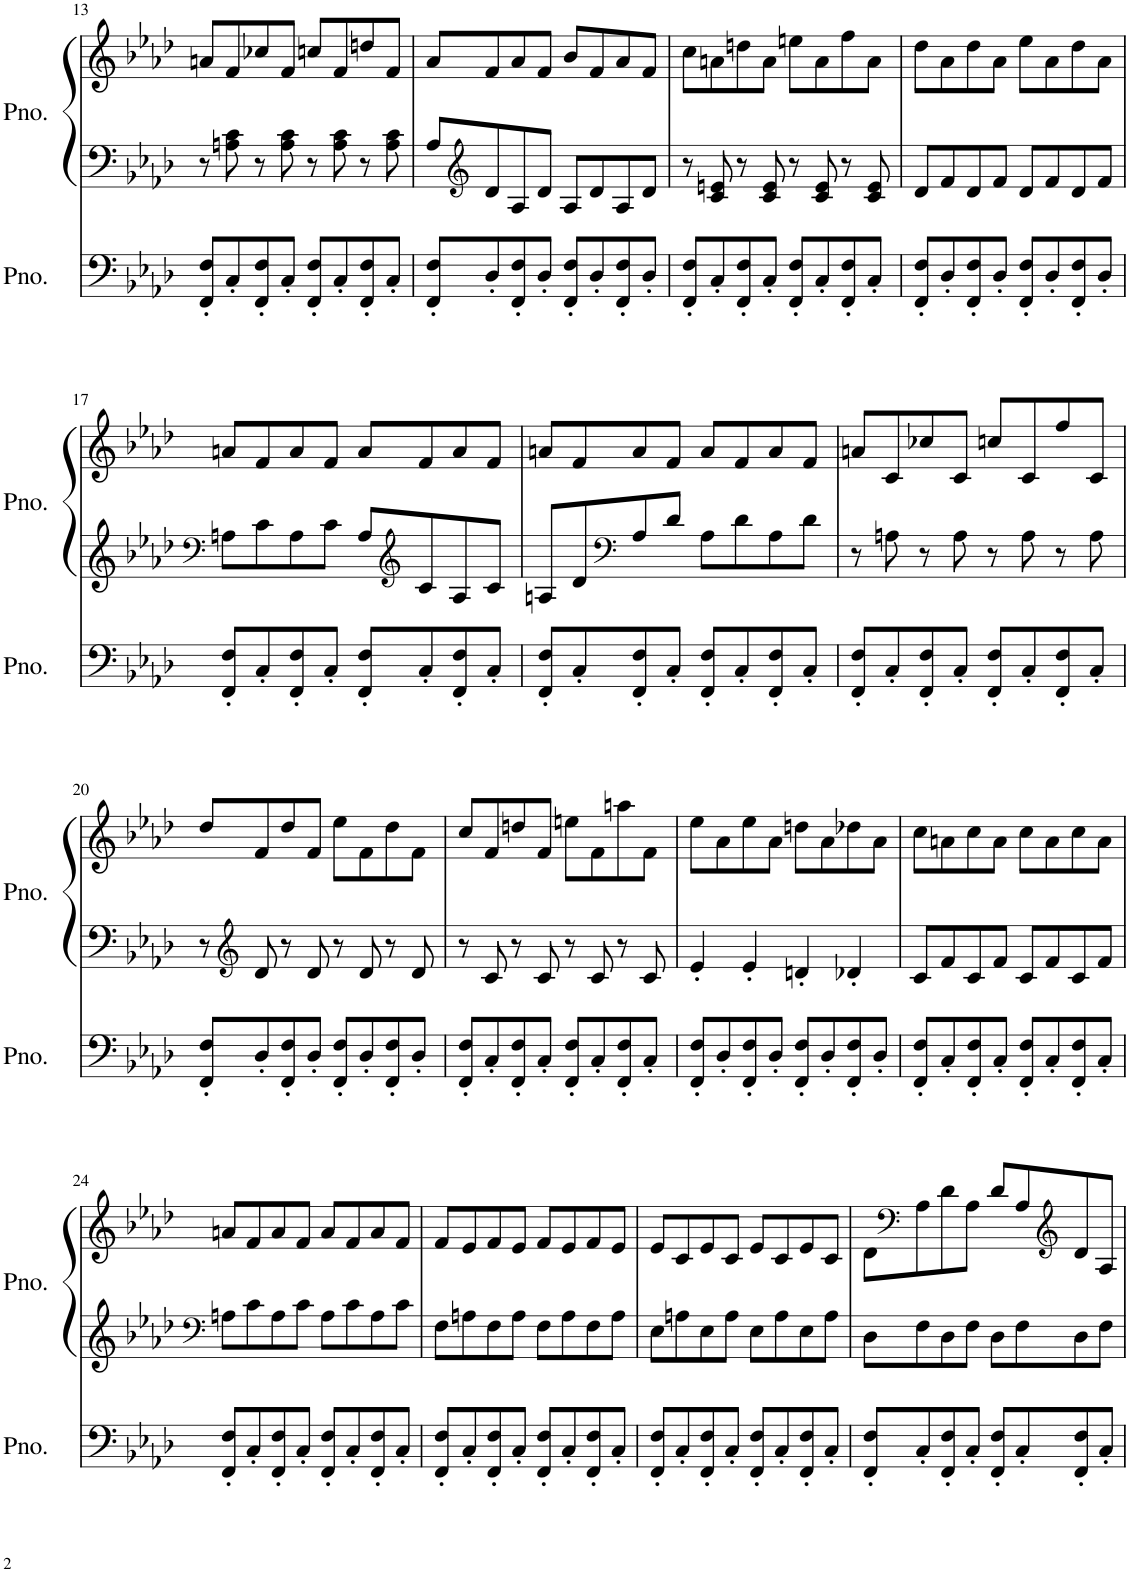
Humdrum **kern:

**kern	**kern	**kern
*part2	*part1	*part1
*staff3	*staff2	*staff1
*I"Piano	*I"Piano	*
*I'Pno.	*I'Pno.	*
!!LO:PB:g=z
*clefF4	*clefF4	*clefG2
*k[b-e-a-d-]	*k[b-e-a-d-]	*k[b-e-a-d-]
*M4/4	*M4/4	*M4/4
=13	=13	=13
8FF/' 8F/'L	8r	8an/L
8C'/	8An\ 8c\	8f/
8FF/' 8F/'	8r	8cc-X/
8C'/J	8A\ 8c\	8f/J
8FF/' 8F/'L	8r	8ccn/L
8C'/	8A\ 8c\	8f/
8FF/' 8F/'	8r	8ddn/
8C'/J	8A\ 8c\	8f/J
=14	=14	=14
8FF/' 8F/'L	8A-/L	8a-/L
*	*clefG2	*
8D-'/	8d-/	8f/
8FF/' 8F/'	8A-/	8a-/
8D-'/J	8d-/J	8f/J
8FF/' 8F/'L	8A-/L	8b-/L
8D-'/	8d-/	8f/
8FF/' 8F/'	8A-/	8a-/
8D-'/J	8d-/J	8f/J
=15	=15	=15
8FF/' 8F/'L	8r	8cc\L
8C'/	8c/ 8en/	8an\
8FF/' 8F/'	8r	8ddn\
8C'/J	8c/ 8e/	8a\J
8FF/' 8F/'L	8r	8een\L
8C'/	8c/ 8e/	8a\
8FF/' 8F/'	8r	8ff\
8C'/J	8c/ 8e/	8a\J
=16	=16	=16
8FF/' 8F/'L	8d-/L	8dd-\L
8D-'/	8f/	8a-\
8FF/' 8F/'	8d-/	8dd-\
8D-'/J	8f/J	8a-\J
8FF/' 8F/'L	8d-/L	8ee-\L
8D-'/	8f/	8a-\
8FF/' 8F/'	8d-/	8dd-\
8D-'/J	8f/J	8a-\J
!!LO:LB:g=z
=17	=17	=17
*	*clefF4	*
8FF/' 8F/'L	8An\L	8an/L
8C'/	8c\	8f/
8FF/' 8F/'	8A\	8a/
8C'/J	8c\J	8f/J
8FF/' 8F/'L	8A/L	8a/L
*	*clefG2	*
8C'/	8c/	8f/
8FF/' 8F/'	8A/	8a/
8C'/J	8c/J	8f/J
=18	=18	=18
8FF/' 8F/'L	8An/L	8an/L
8C'/	8d-/	8f/
*	*clefF4	*
8FF/' 8F/'	8A/	8a/
8C'/J	8d-/J	8f/J
8FF/' 8F/'L	8A\L	8a/L
8C'/	8d-\	8f/
8FF/' 8F/'	8A\	8a/
8C'/J	8d-\J	8f/J
=19	=19	=19
8FF/' 8F/'L	8r	8an/L
8C'/	8An\	8c/
8FF/' 8F/'	8r	8cc-X/
8C'/J	8A\	8c/J
8FF/' 8F/'L	8r	8ccn/L
8C'/	8A\	8c/
8FF/' 8F/'	8r	8ff/
8C'/J	8A\	8c/J
!!LO:LB:g=z
=20	=20	=20
8FF/' 8F/'L	8r	8dd-/L
*	*clefG2	*
8D-'/	8d-/	8f/
8FF/' 8F/'	8r	8dd-/
8D-'/J	8d-/	8f/J
8FF/' 8F/'L	8r	8ee-\L
8D-'/	8d-/	8f\
8FF/' 8F/'	8r	8dd-\
8D-'/J	8d-/	8f\J
=21	=21	=21
8FF/' 8F/'L	8r	8cc/L
8C'/	8c/	8f/
8FF/' 8F/'	8r	8ddn/
8C'/J	8c/	8f/J
8FF/' 8F/'L	8r	8een\L
8C'/	8c/	8f\
8FF/' 8F/'	8r	8aan\
8C'/J	8c/	8f\J
=22	=22	=22
8FF/' 8F/'L	4e-'/	8ee-\L
8D-'/	.	8a-\
8FF/' 8F/'	4e-'/	8ee-\
8D-'/J	.	8a-\J
8FF/' 8F/'L	4dn'/	8ddn\L
8D-'/	.	8a-\
8FF/' 8F/'	4d-X'/	8dd-X\
8D-'/J	.	8a-\J
=23	=23	=23
8FF/' 8F/'L	8c/L	8cc\L
8C'/	8f/	8an\
8FF/' 8F/'	8c/	8cc\
8C'/J	8f/J	8a\J
8FF/' 8F/'L	8c/L	8cc\L
8C'/	8f/	8a\
8FF/' 8F/'	8c/	8cc\
8C'/J	8f/J	8a\J
!!LO:LB:g=z
=24	=24	=24
*	*clefF4	*
8FF/' 8F/'L	8An\L	8an/L
8C'/	8c\	8f/
8FF/' 8F/'	8A\	8a/
8C'/J	8c\J	8f/J
8FF/' 8F/'L	8A\L	8a/L
8C'/	8c\	8f/
8FF/' 8F/'	8A\	8a/
8C'/J	8c\J	8f/J
=25	=25	=25
8FF/' 8F/'L	8F\L	8f/L
8C'/	8An\	8e-/
8FF/' 8F/'	8F\	8f/
8C'/J	8A\J	8e-/J
8FF/' 8F/'L	8F\L	8f/L
8C'/	8A\	8e-/
8FF/' 8F/'	8F\	8f/
8C'/J	8A\J	8e-/J
=26	=26	=26
8FF/' 8F/'L	8E-\L	8e-/L
8C'/	8An\	8c/
8FF/' 8F/'	8E-\	8e-/
8C'/J	8A\J	8c/J
8FF/' 8F/'L	8E-\L	8e-/L
8C'/	8A\	8c/
8FF/' 8F/'	8E-\	8e-/
8C'/J	8A\J	8c/J
=27	=27	=27
8FF/' 8F/'L	8D-\L	8d-\L
*	*	*clefF4
8C'/	8F\	8A-\
8FF/' 8F/'	8D-\	8d-\
8C'/J	8F\J	8A-\J
8FF/' 8F/'L	8D-\L	8d-/L
8C'/	8F\	8A-/
*	*	*clefG2
8FF/' 8F/'	8D-\	8d-/
8C'/J	8F\J	8A-/J
=	=	=
*-	*-	*-
